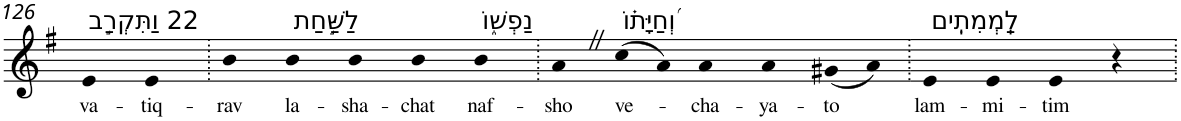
**kern	**text
*part1	*part1
*staff1	*staff1
*I"Piano	*
*I'Pno	*
!!LO:PB:g=z
*clefG2	*
*k[f#]	*
*G:	*
=126	=126
!LO:TX:a:t=22 וַתִּקְרַ֣ב	!
!	!LO:LY:b
4e	va-
!	!LO:LY:b
4e	-tiq-
=127.	=127.
!	!LO:LY:b
4b	-rav
!LO:TX:a:t=לַשַּׁ֣חַת	!
!	!LO:LY:b
4b	la-
!	!LO:LY:b
4b	-sha-
!	!LO:LY:b
4b	-chat
!LO:TX:a:t=נַפְשׁ֑וֹ	!
!	!LO:LY:b
4b	naf-
=128.	=128.
!	!LO:LY:b
4aZ	-sho
!LO:TX:a:t=וְ֝חַיָּת֗וֹ	!
!	!LO:LY:b
(8cc	ve-
8a)	.
!	!LO:LY:b
4a	-cha-
!	!LO:LY:b
4a	-ya-
!	!LO:LY:b
(8g#X	-to
8a)	.
=129.	=129.
!LO:TX:a:t=לַֽמְמִתִֽים	!
!	!LO:LY:b
4e	lam-
!	!LO:LY:b
4e	-mi-
!	!LO:LY:b
4e	-tim
4r	.
=.	=.
*-	*-
